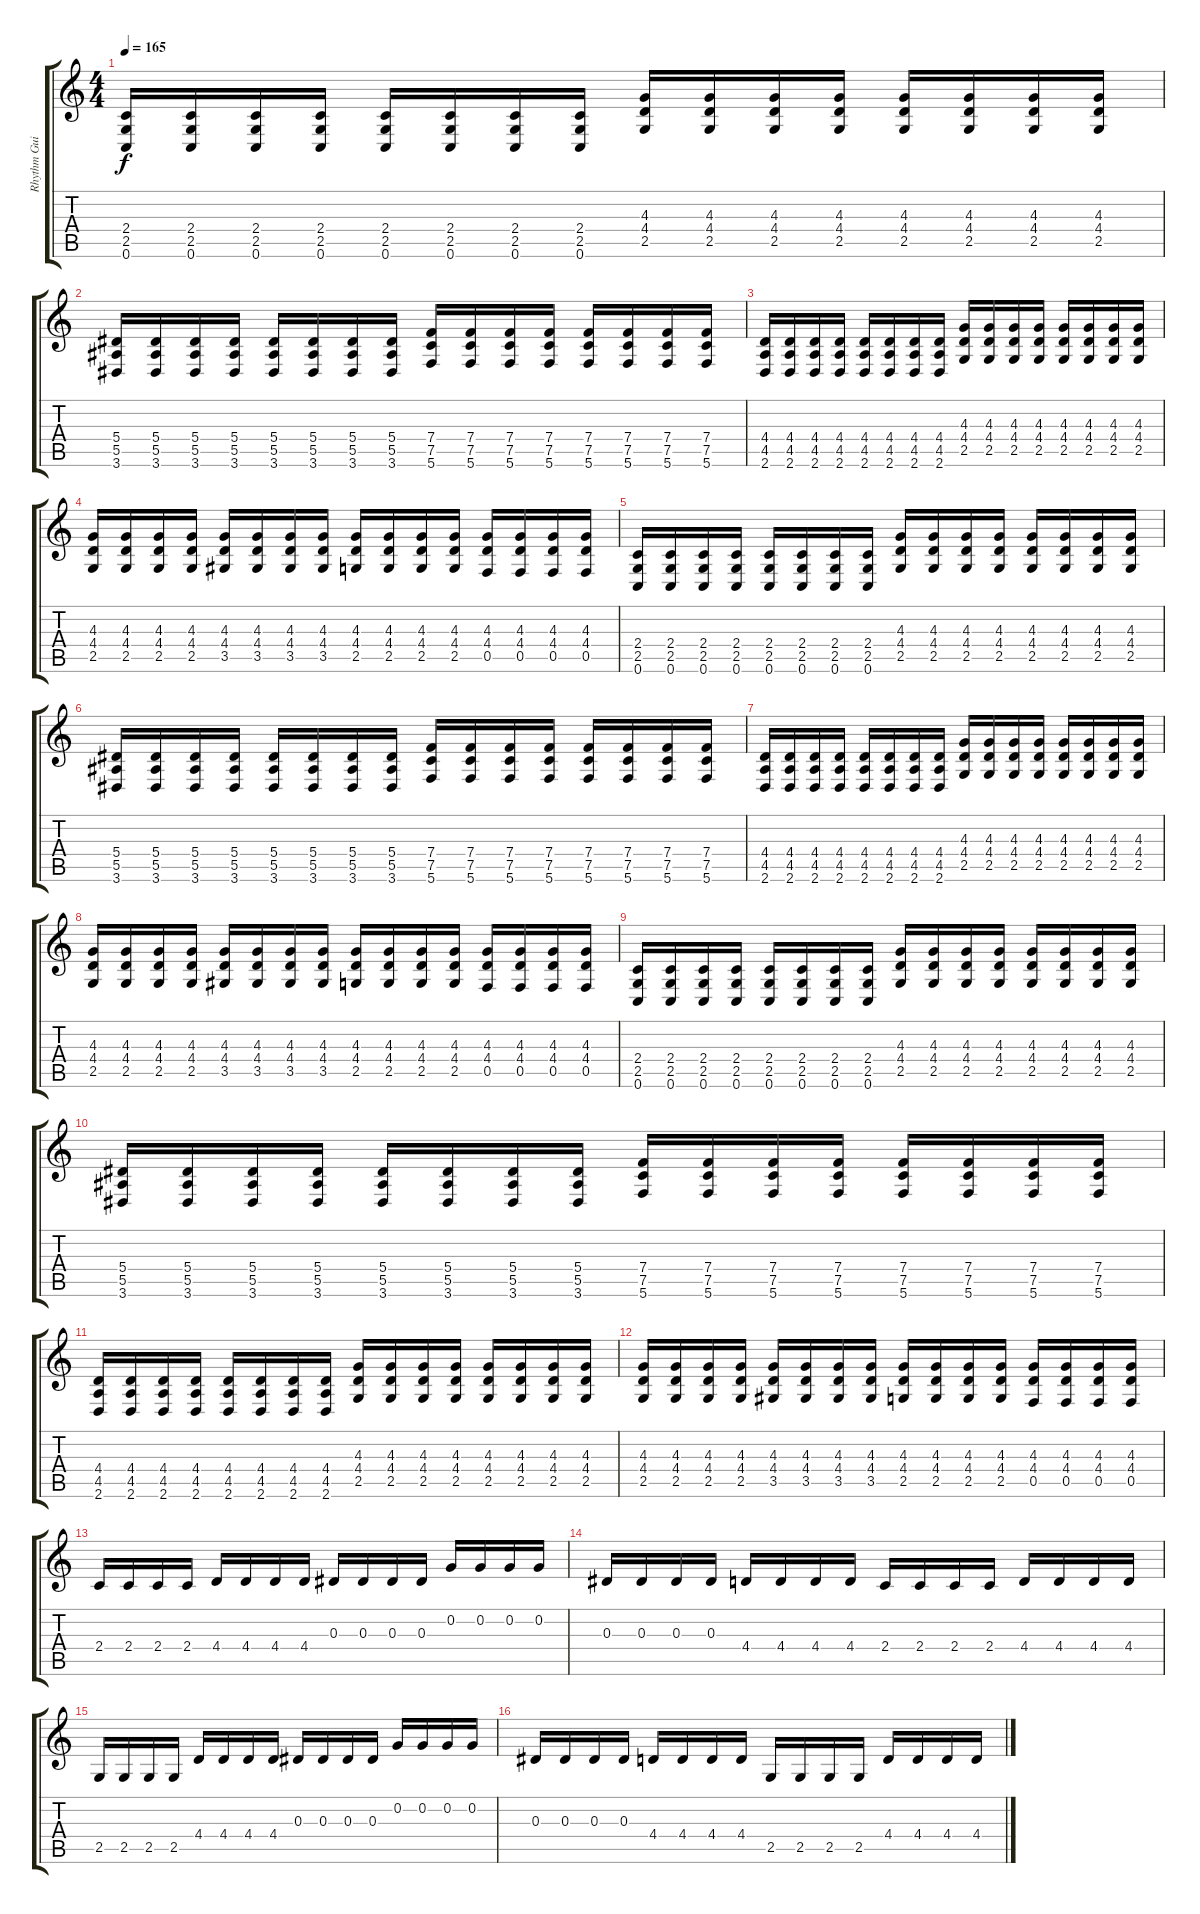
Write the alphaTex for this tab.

\track ("Rhythm Guitar" "Rhythm Gui") {instrument distortionguitar}
\staff {score tabs}
\tuning (C4 G3 Eb3 Bb2 F2 C2) {hide}
\ts (4 4)
\tempo 165
\clef g2
\ks c
(2.4 2.5 0.6).16{dy f} (2.4 2.5 0.6).16 (2.4 2.5 0.6).16 (2.4 2.5 0.6).16 (2.4 2.5 0.6).16 (2.4 2.5 0.6).16 (2.4 2.5 0.6).16 (2.4 2.5 0.6).16 (4.3 4.4 2.5).16 (4.3 4.4 2.5).16 (4.3 4.4 2.5).16 (4.3 4.4 2.5).16 (4.3 4.4 2.5).16 (4.3 4.4 2.5).16 (4.3 4.4 2.5).16 (4.3 4.4 2.5).16 |
(5.4 5.5 3.6).16 (5.4 5.5 3.6).16 (5.4 5.5 3.6).16 (5.4 5.5 3.6).16 (5.4 5.5 3.6).16 (5.4 5.5 3.6).16 (5.4 5.5 3.6).16 (5.4 5.5 3.6).16 (7.4 7.5 5.6).16 (7.4 7.5 5.6).16 (7.4 7.5 5.6).16 (7.4 7.5 5.6).16 (7.4 7.5 5.6).16 (7.4 7.5 5.6).16 (7.4 7.5 5.6).16 (7.4 7.5 5.6).16 |
(4.4 4.5 2.6).16 (4.4 4.5 2.6).16 (4.4 4.5 2.6).16 (4.4 4.5 2.6).16 (4.4 4.5 2.6).16 (4.4 4.5 2.6).16 (4.4 4.5 2.6).16 (4.4 4.5 2.6).16 (4.3 4.4 2.5).16 (4.3 4.4 2.5).16 (4.3 4.4 2.5).16 (4.3 4.4 2.5).16 (4.3 4.4 2.5).16 (4.3 4.4 2.5).16 (4.3 4.4 2.5).16 (4.3 4.4 2.5).16 |
(4.3 4.4 2.5).16 (4.3 4.4 2.5).16 (4.3 4.4 2.5).16 (4.3 4.4 2.5).16 (4.3 4.4 3.5).16 (4.3 4.4 3.5).16 (4.3 4.4 3.5).16 (4.3 4.4 3.5).16 (4.3 4.4 2.5).16 (4.3 4.4 2.5).16 (4.3 4.4 2.5).16 (4.3 4.4 2.5).16 (4.3 4.4 0.5).16 (4.3 4.4 0.5).16 (4.3 4.4 0.5).16 (4.3 4.4 0.5).16 |
(2.4 2.5 0.6).16 (2.4 2.5 0.6).16 (2.4 2.5 0.6).16 (2.4 2.5 0.6).16 (2.4 2.5 0.6).16 (2.4 2.5 0.6).16 (2.4 2.5 0.6).16 (2.4 2.5 0.6).16 (4.3 4.4 2.5).16 (4.3 4.4 2.5).16 (4.3 4.4 2.5).16 (4.3 4.4 2.5).16 (4.3 4.4 2.5).16 (4.3 4.4 2.5).16 (4.3 4.4 2.5).16 (4.3 4.4 2.5).16 |
(5.4 5.5 3.6).16 (5.4 5.5 3.6).16 (5.4 5.5 3.6).16 (5.4 5.5 3.6).16 (5.4 5.5 3.6).16 (5.4 5.5 3.6).16 (5.4 5.5 3.6).16 (5.4 5.5 3.6).16 (7.4 7.5 5.6).16 (7.4 7.5 5.6).16 (7.4 7.5 5.6).16 (7.4 7.5 5.6).16 (7.4 7.5 5.6).16 (7.4 7.5 5.6).16 (7.4 7.5 5.6).16 (7.4 7.5 5.6).16 |
(4.4 4.5 2.6).16 (4.4 4.5 2.6).16 (4.4 4.5 2.6).16 (4.4 4.5 2.6).16 (4.4 4.5 2.6).16 (4.4 4.5 2.6).16 (4.4 4.5 2.6).16 (4.4 4.5 2.6).16 (4.3 4.4 2.5).16 (4.3 4.4 2.5).16 (4.3 4.4 2.5).16 (4.3 4.4 2.5).16 (4.3 4.4 2.5).16 (4.3 4.4 2.5).16 (4.3 4.4 2.5).16 (4.3 4.4 2.5).16 |
(4.3 4.4 2.5).16 (4.3 4.4 2.5).16 (4.3 4.4 2.5).16 (4.3 4.4 2.5).16 (4.3 4.4 3.5).16 (4.3 4.4 3.5).16 (4.3 4.4 3.5).16 (4.3 4.4 3.5).16 (4.3 4.4 2.5).16 (4.3 4.4 2.5).16 (4.3 4.4 2.5).16 (4.3 4.4 2.5).16 (4.3 4.4 0.5).16 (4.3 4.4 0.5).16 (4.3 4.4 0.5).16 (4.3 4.4 0.5).16 |
(2.4 2.5 0.6).16 (2.4 2.5 0.6).16 (2.4 2.5 0.6).16 (2.4 2.5 0.6).16 (2.4 2.5 0.6).16 (2.4 2.5 0.6).16 (2.4 2.5 0.6).16 (2.4 2.5 0.6).16 (4.3 4.4 2.5).16 (4.3 4.4 2.5).16 (4.3 4.4 2.5).16 (4.3 4.4 2.5).16 (4.3 4.4 2.5).16 (4.3 4.4 2.5).16 (4.3 4.4 2.5).16 (4.3 4.4 2.5).16 |
(5.4 5.5 3.6).16 (5.4 5.5 3.6).16 (5.4 5.5 3.6).16 (5.4 5.5 3.6).16 (5.4 5.5 3.6).16 (5.4 5.5 3.6).16 (5.4 5.5 3.6).16 (5.4 5.5 3.6).16 (7.4 7.5 5.6).16 (7.4 7.5 5.6).16 (7.4 7.5 5.6).16 (7.4 7.5 5.6).16 (7.4 7.5 5.6).16 (7.4 7.5 5.6).16 (7.4 7.5 5.6).16 (7.4 7.5 5.6).16 |
(4.4 4.5 2.6).16 (4.4 4.5 2.6).16 (4.4 4.5 2.6).16 (4.4 4.5 2.6).16 (4.4 4.5 2.6).16 (4.4 4.5 2.6).16 (4.4 4.5 2.6).16 (4.4 4.5 2.6).16 (4.3 4.4 2.5).16 (4.3 4.4 2.5).16 (4.3 4.4 2.5).16 (4.3 4.4 2.5).16 (4.3 4.4 2.5).16 (4.3 4.4 2.5).16 (4.3 4.4 2.5).16 (4.3 4.4 2.5).16 |
(4.3 4.4 2.5).16 (4.3 4.4 2.5).16 (4.3 4.4 2.5).16 (4.3 4.4 2.5).16 (4.3 4.4 3.5).16 (4.3 4.4 3.5).16 (4.3 4.4 3.5).16 (4.3 4.4 3.5).16 (4.3 4.4 2.5).16 (4.3 4.4 2.5).16 (4.3 4.4 2.5).16 (4.3 4.4 2.5).16 (4.3 4.4 0.5).16 (4.3 4.4 0.5).16 (4.3 4.4 0.5).16 (4.3 4.4 0.5).16 |
2.4.16 2.4.16 2.4.16 2.4.16 4.4.16 4.4.16 4.4.16 4.4.16 0.3.16 0.3.16 0.3.16 0.3.16 0.2.16 0.2.16 0.2.16 0.2.16 |
0.3.16 0.3.16 0.3.16 0.3.16 4.4.16 4.4.16 4.4.16 4.4.16 2.4.16 2.4.16 2.4.16 2.4.16 4.4.16 4.4.16 4.4.16 4.4.16 |
2.5.16 2.5.16 2.5.16 2.5.16 4.4.16 4.4.16 4.4.16 4.4.16 0.3.16 0.3.16 0.3.16 0.3.16 0.2.16 0.2.16 0.2.16 0.2.16 |
0.3.16 0.3.16 0.3.16 0.3.16 4.4.16 4.4.16 4.4.16 4.4.16 2.5.16 2.5.16 2.5.16 2.5.16 4.4.16 4.4.16 4.4.16 4.4.16
